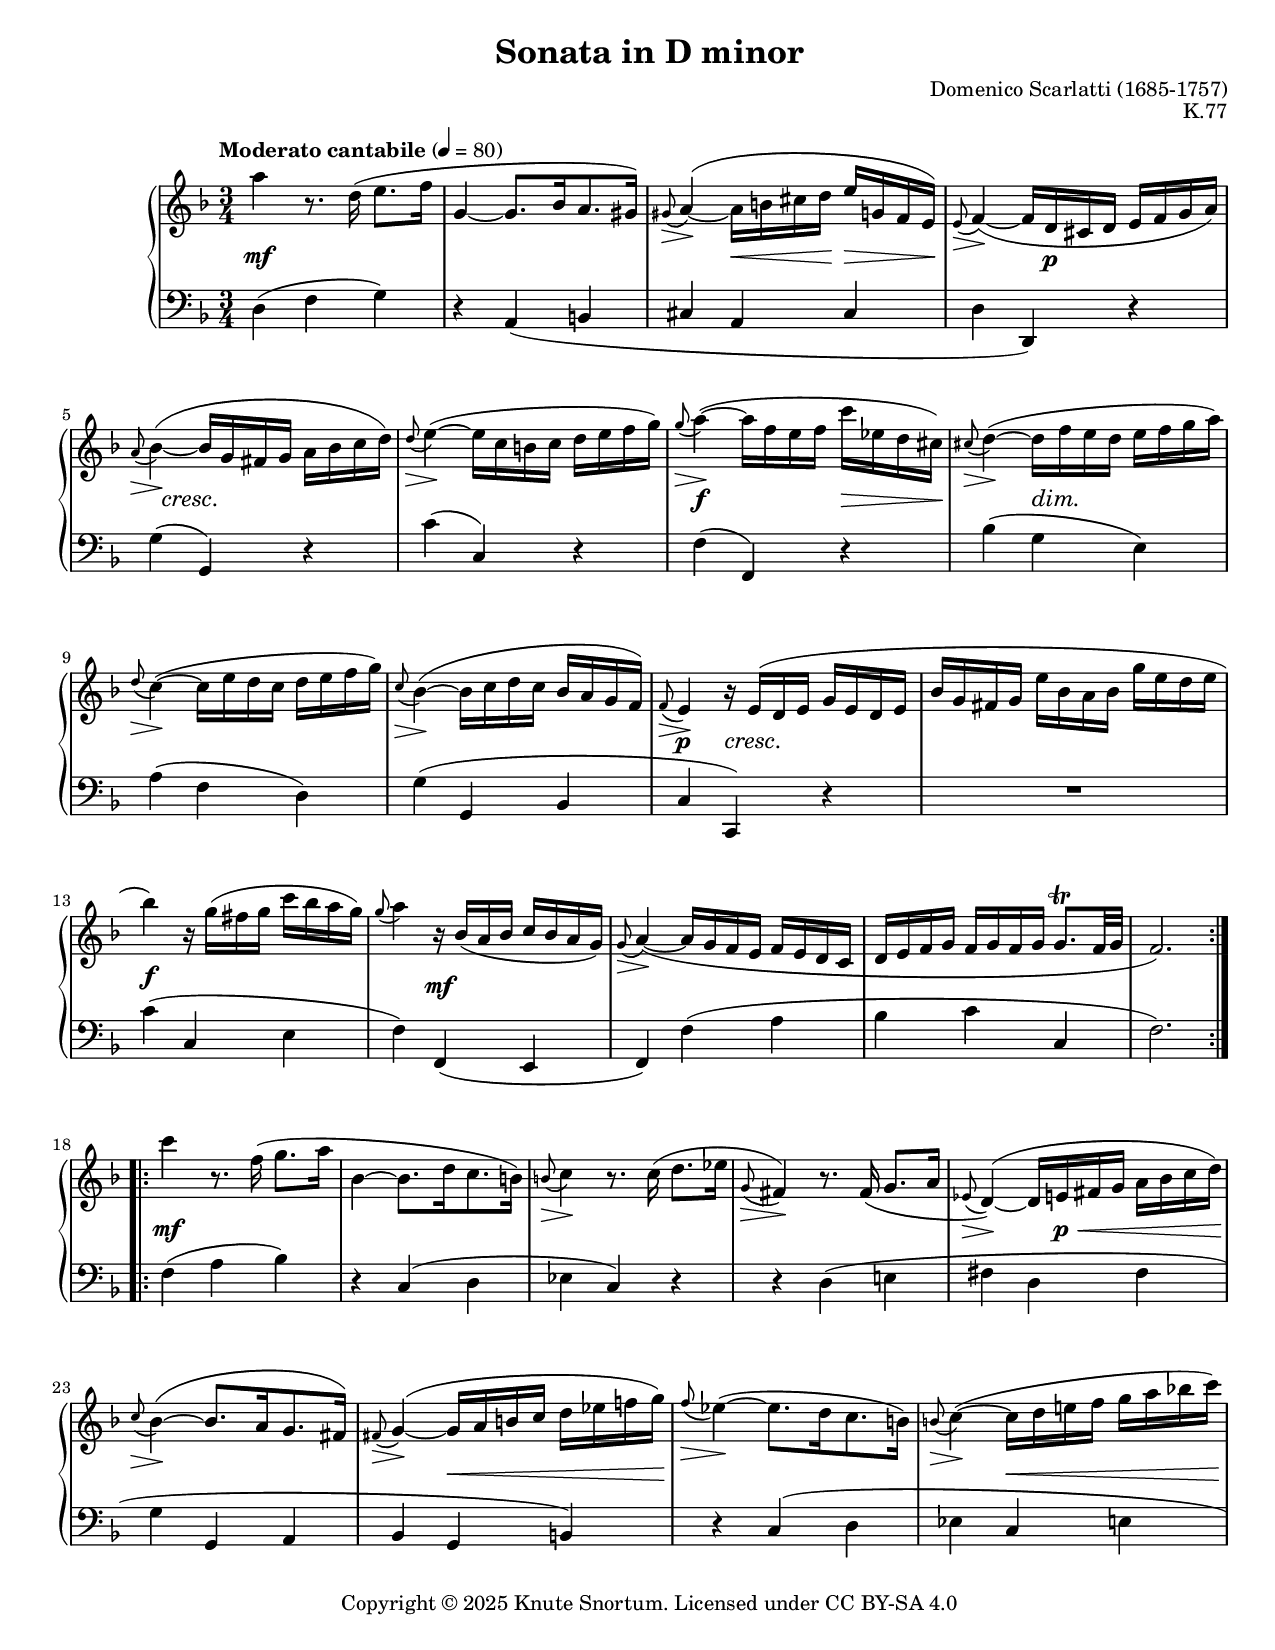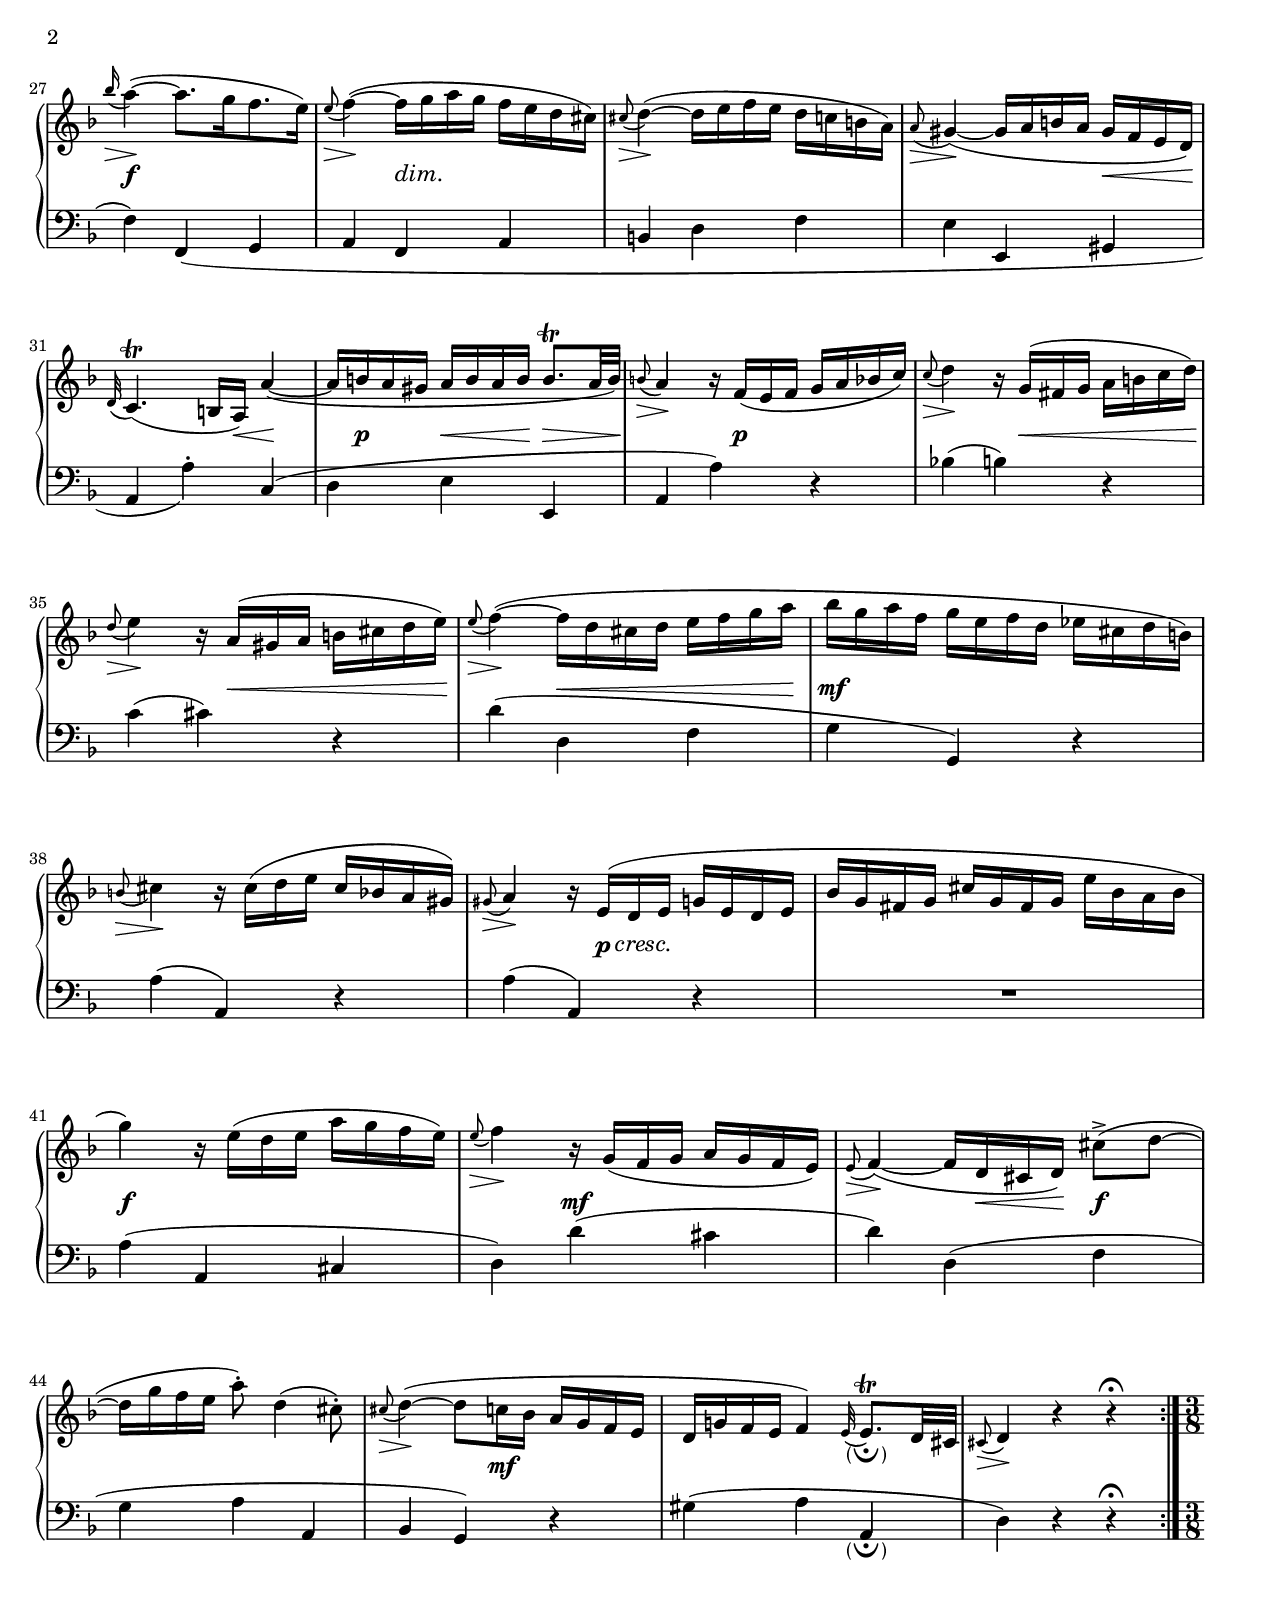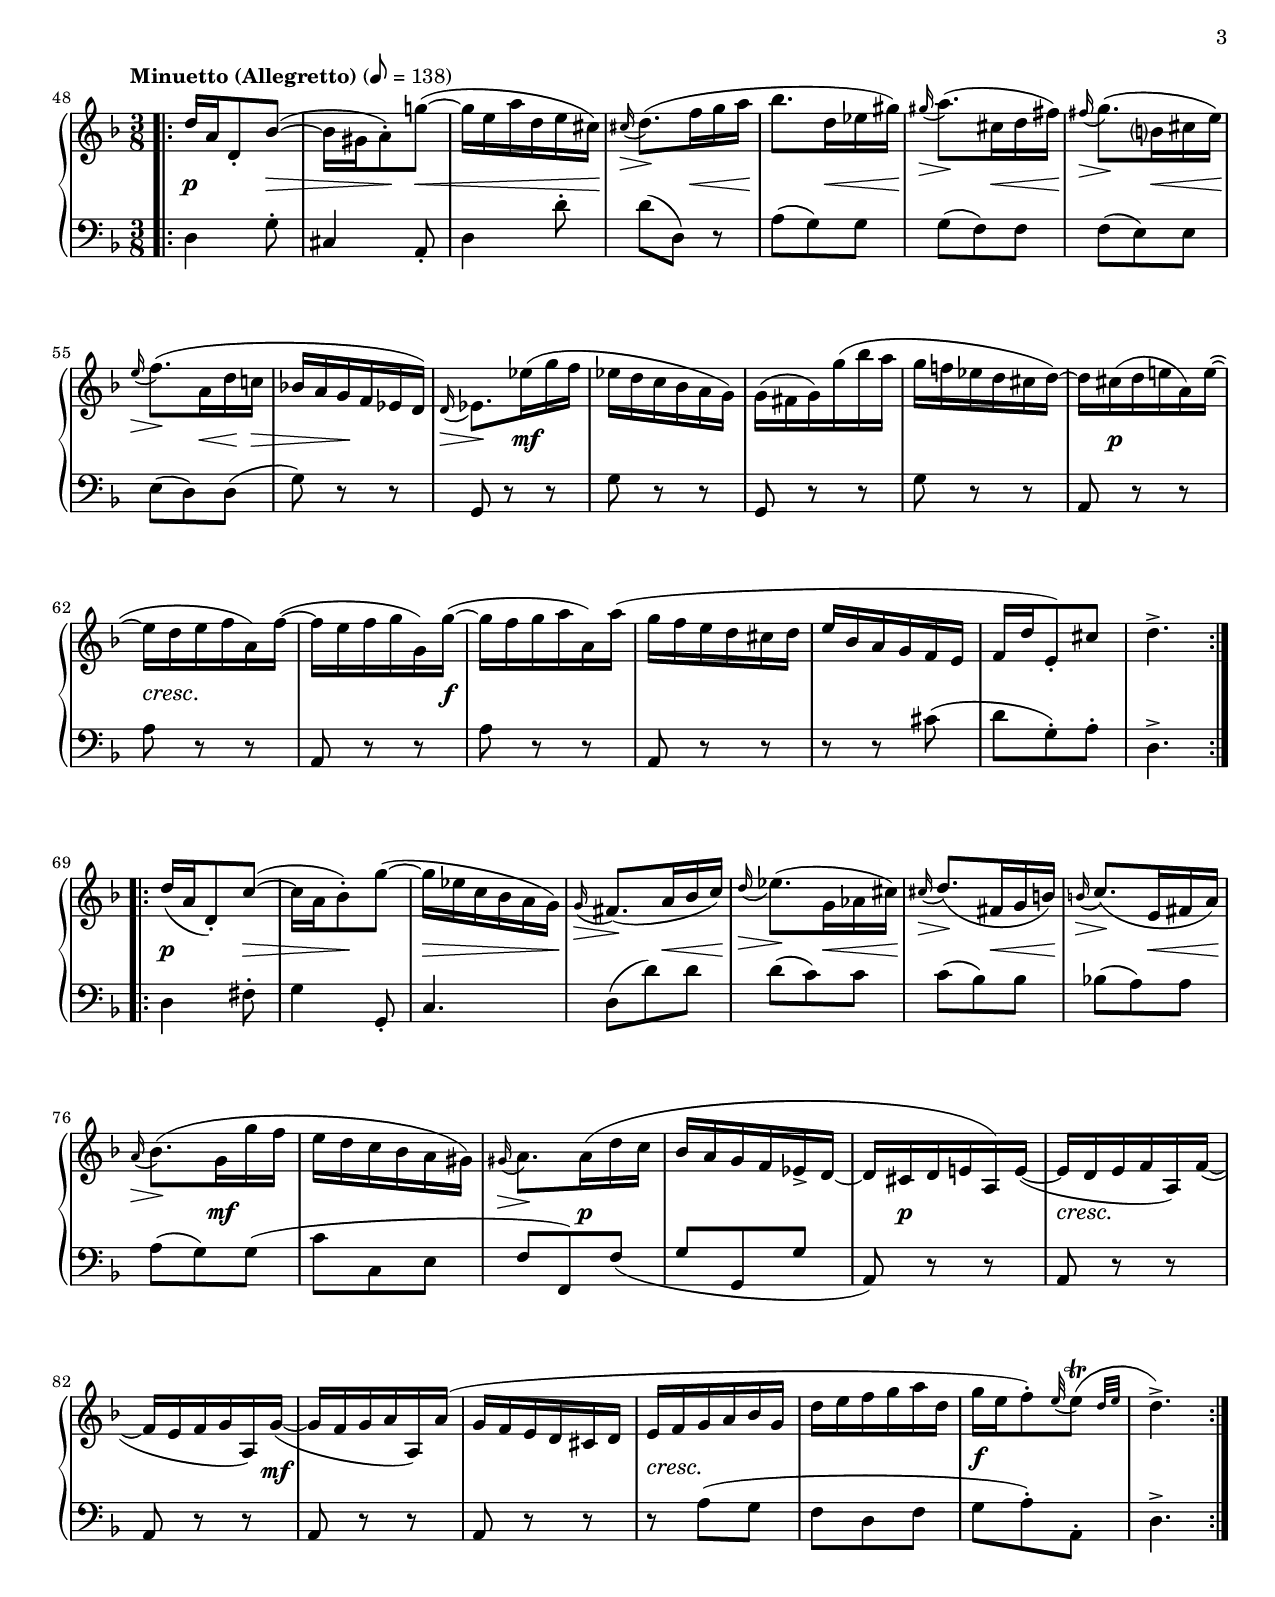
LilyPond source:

%...+....1....+....2....+....3....+....4....+....5....+....6....+....7....+....

\version "2.24.0"
\include "globals.ily"

\header { 
  title = "Sonata in D minor"
  opus = "K.77"
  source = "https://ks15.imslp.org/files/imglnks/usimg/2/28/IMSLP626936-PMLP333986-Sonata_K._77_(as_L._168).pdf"
}

%
% Positions and shapes
%

slurShapeA = \shape #'((0 . 0) (0 . 0) (0 . 0) (0 . -0.5)) \etc
slurShapeB = \shape #'(
                        ((0 . 0) (0 . 0) (0 . 0) (0 . 0))
                        ((0 . 0) (0 . 0) (0 . -1) (0 . -2.5))
                      ) \etc
slurShapeC = \shape #'((0 . -0.25) (0 . -0.25) (0 . 0) (0 . 0)) \etc
slurShapeD = \shape #'((0 . -1) (0 . 1) (0 . 0) (0 . 0)) \etc
slurShapeE = \shape #'((0 . -1) (0 . 1) (0 . 0) (0 . 0)) \etc

%
% Music
%

global = {
  \time 3/4
  \key d \minor
}

rightHand = \relative {
  \global
  \repeat volta 2 {
    a''4 r8. d,16( e8. f16 |
    g,4~ g8.[ bf16 a8. gs16]) |
    \appoggiatura { gs8\> } \offsetPositions #'(-1 . 0) a4(~\! a16 b cs d
      e g, f e) |
    \appoggiatura { e8\> } f4(~\! f16 d cs d  e f g a) |
    \appoggiatura { a8\> } \offsetPositions #'(1 . 0) bf4(~\! bf16 g fs g
      a bf c d) |
    \appoggiatura { d8\> } e4(~\! e16 c b c  d e f g) |
    \appoggiatura { g8\> } a4(~\! a16 f e f  c' ef, d cs) |
    \appoggiatura { cs8\> } d4(~\! d16 f e d  e f g a) |
    
    \barNumberCheck 9
    \appoggiatura { d,8\> } c4(~\! c16 e d c  d e f g) |
    \appoggiatura { c,8\> } bf4(~\! bf16 c d c  bf a g f) |
    \appoggiatura { f8\> } e4\! r16 e( d e  g e d e |
    bf'16 g fs g  e' bf a bf  g' e d e |
    bf'4) r16 g( fs g  c bf a g) |
    \appoggiatura { g8 } a4 r16 bf,( a bf  c bf a g) |
    \appoggiatura { g8\> } a4(~\! a16 g f e  f e d c |
    d16 e f g  f g f g  \tag layout { g8.\trill }
      \tag midi { \tuplet 3/2 { g32\mp a g a g a g a g } } f32 g |
    
    \barNumberCheck 17
    f2.) |
  }
  \repeat volta 2 {
    c''4 r8. f,16( g8. a16 |
    bf,4~ bf8.[ d16 c8. b16]) |
    \appoggiatura { b8\> } c4\! r8. \offsetPositions #'(0 . 2) c16( d8. ef16 |
    \appoggiatura { g,8\> } fs4)\! r8. fs16-\slurShapeA ( g8. a16 |
    \appoggiatura { ef8\> } d4)(~\! d16 e fs g  a bf c d) |
    \appoggiatura { c8\> } \offsetPositions #'(1 . 0) bf4(~\! bf8.[ a16 g8.
      fs16]) |
    \appoggiatura { fs8\> } g4(~\! g16 a b c  d ef f! g) |
    
    \barNumberCheck 25
    \appoggiatura { f8\> } ef4(~\! ef8.[ d16 c8. b16]) |
    \appoggiatura { b8\> } c4(~\! c16 d e! f  g a bf! c) |
    \appoggiatura { bf\> } a4(~\! a8.[ g16 f8. e16]) |
    \appoggiatura { e8\> } f4(~\! f16 g a g  f e d cs) |
    \appoggiatura { cs8\> } d4(~\! d16 e f e  d c b a) |
    \appoggiatura { a8\> } gs4(~\! gs16 a b a  gs f e d) |
    \tag layout { \grace { d32( } c4.)(\trill }
      \tag midi { \grace { s32 } \repeat unfold 3 { \tuplet 3/2 { 
      d32 c d c d c } } } b16 a) a'4-\slurShapeC (~ |
    a16 b a gs  a b a b  b8.\trill a32 b ) |
    
    \barNumberCheck 33
    \appoggiatura { b8\> } a4\! r16 f( e f  g a bf! c) |
    \appoggiatura { c8\> } d4\! r16 g,( fs g  a b c d) |
    \appoggiatura { d8\> } e4\! r16 a,( gs a  b cs d e) |
    \appoggiatura { e8\> } f4(~\! f16 d cs d  e f g a |
    bf16 g a f  g e f d  ef cs d b) |
    \appoggiatura { b8\> } cs4\! r16 cs( d e  cs bf a gs) |
    \appoggiatura { gs8\> } a4\! r16 e( d e  g e d e |
    bf' g fs g  cs g fs g  e' bf a bf |
    
    \barNumberCheck 41
    g'4) r16 e( d e  a g f e) |
    \appoggiatura { e8\> } f4\! r16 g,( f g  a g f e) |
    \appoggiatura { e8\> } f4(~\! f16 d cs d)  cs'8->( d~ |
    d16 g f e  a8-.) d,4( cs8-.) |
    \appoggiatura { cs8\> } d4(~\! d8 c16 bf  a g f e |
    \override Parentheses.font-size = #-1
    d16 g! f e f4) 
      \tag layout { \grace { e32( } e8.)\trill \parenthesize _\fermata }
      \tag midi { \grace { s32 } \tuplet 3/2 { e32 f e f e f e f e } } d32 cs |
    \appoggiatura { cs8\> } d4\! r r\fermata |
  }
  \time 3/8
  \repeat volta 2 {
    d'16 a d,8-. bf'(~ |
    
    \barNumberCheck 49
    bf16 gs a8-.) g'!(~ |
    g16 e a d, e cs) |
    \appoggiatura { cs16\> } d8.(\! f16 g a |
    bf8. d,16 ef gs) |
    \appoggiatura { gs16\> } a8.(\! cs,16 d fs) |
    \appoggiatura { fs16\> } g8.(\! b,?16 cs e) |
    \appoggiatura { e16\> } f8.(\! a,16 d c! |
    bf!16 a g f ef d) |
    
    \barNumberCheck 57
    \appoggiatura { d16\> } ef8.\! ef'16-\slurShapeD ( g f |
    ef16 d c bf a g) |
    g16( fs g) g'-\slurShapeE ( bf a |
    g f! ef d cs d)~ |
    d16 cs( d e! a,) e'(~ |
    e16 d e f a,) f'(~ |
    f16 e f g g,) g'(~ |
    g16 f g a a,) a'( |
    
    \barNumberCheck 65
    g16 f e d cs d |
    e16 bf a g f e |
    f16 d' e,8-.) cs' |
    d4.-> |
  }
  \repeat volta 2 {
    d16( a d,8-.) c'(~ |
    c16 a bf8-.) g'(~ |
    g16 ef c bf a g) |
    \appoggiatura { g16\> } fs8.(\! a16 bf c) |
    
    \barNumberCheck 73
    \appoggiatura { d16\> } ef8.(\! g,16 af cs) |
    \appoggiatura { cs16\> } d8.(\! fs,16 g b) |
    \appoggiatura { b16\> } c8.(\! e,16 fs a) |
    \appoggiatura { a16\> } bf8.(\! g16 g' f |
    e16 d c bf a gs) |
    \appoggiatura { gs16\> } a8.\! \offsetPositions #'(-1 . 0) a16( d c |
    bf16 a g f ef-> d~ |
    d16 cs d e! a,) e'(~ |
    
    \barNumberCheck 81
    e16 d e f a,) f'(~ |
    f16 e f g a,) g'(~ |
    g16 f g a a,) a'( |
    g16 f e d cs d |
    e16 f g a bf g |
    d'16 e f g a d, |
    g16 e f8-.) \grace { e32( } \afterGrace 7/8 e8)(\trill { d32[ e] } |
    d4.-\insideSlur ->) |
  }
}


leftHand = \relative {
  \global
  \clef bass
  \repeat volta 2 {
    d4( f g) |
    r4 a,_( b |
    cs4 a cs |
    d4 d,) r |
    \offsetPositions #'(0 . 2.5) g'4( g,) r |
    \offsetPositions #'(0 . 2.5) c'4( c,) r |
    \offsetPositions #'(0 . 2.5) f4( f,) r |
    bf'4( g e) |
    
    \barNumberCheck 9
    a4( f d) |
    g4( g, bf |
    c4 c,) r |
    R2. |
    c''4( c, e |
    f4) f,( e |
    f4) f'( a |
    bf4 c c, |
    
    \barNumberCheck 17
    f2.) |
  }
  \repeat volta 2 {
    f4( a bf) |
    r4 c,( d |
    ef4 c) r |
    r4 d( e! |
    fs4 d fs |
    g4 g, a |
    bf4 g b) |
    
    \barNumberCheck 25
    r4 c( d |
    ef4 c e |
    f4) f,-\slurShapeB _( g |
    a4 f a |
    b4 d f |
    e4 e, gs |
    a4 a'-.) c,4( |
    d4 e e, |
    
    \barNumberCheck 33
    a4 a') r |
    bf!4( b) r |
    c4( cs) r |
    d4( d, f |
    g4 g,) r |
    \offsetPositions #'(0 . 2.5) a'4( a,) r |
    \offsetPositions #'(0 . 2.5) a'4( a,) r |
    R2. |
    
    \barNumberCheck 41
    a'4( a, cs |
    d4) d'( cs |
    d4) d,( f |
    g4 a a, |
    bf4 g) r |
    \override Parentheses.font-size = #-1
    gs'4( a a,\parenthesize _\fermata |
    d4) r r\fermata |
  }
  \time 3/8
  \repeat volta 2 {
    d4 g8-. |
    
    \barNumberCheck 49
    cs,4 a8-. |
    d4 d'8-. |
    d8( d,) r |
    a'8( g) g |
    g8( f) f |
    f8( e) e |
    e8( d) d( |
    g8) r r |
    
    \barNumberCheck 57
    g,8 r r |
    g'8 r r |
    g,8 r r |
    g'8 r r |
    a,8 r r |
    a'8 r r |
    a,8 r r |
    a'8 r r |
    
    \barNumberCheck 65
    a,8 r r |
    r8 r cs'( |
    d8 g,-.) a-. |
    d,4.-> |
  }
  \repeat volta 2 {
    d4 fs8-. |
    g4 g,8-. |
    c4. |
    d8( d') d |
    
    \barNumberCheck 73
    d8( c) c |
    c8( bf) bf |
    bf!8( a) a |
    a8( g) g( |
    c8 c, e |
    f8 f,) f'( |
    g8 g, g' |
    a,8) r r |
    
    \barNumberCheck 81
    a8 r r |
    a8 r r |
    a8 r r |
    a8 r r |
    r8 a'( g |
    f8 d f |
    g8 a-.) a,-. |
    d4.-> |
  }
}

dynamics = {
  \override Hairpin.after-line-breaking = ##f
  \override DynamicTextSpanner.style = #'none
  \repeat volta 2 {
    s2.\mf |
    s2. |
    s4 s8.\< s16\! s8.\> s16\! |
    s4 s16 s4..-\tweak Y-offset -1 \p |
    s16 s8.\cresc s2 |
    \tag layout { s2. } \tag midi { s16 s8.\cresc s2 } |
    s2\f s8.\> s16\! |
    s4 s2\dim |
    
    \barNumberCheck 9
    s2. * 2 |
    s4\p s2\cresc |
    s2. |
    s2.-\tweak Y-offset 0.5 \f |
    s4 s2\mf |
    \tag layout { s2. } \tag midi { s4 s2\mf } |
    s2. |
    
    \barNumberCheck 17
    s2. |
  }
  \repeat volta 2 {
    s2.\mf |
    s2. * 3 |
    s4 s16 s4.\p\< s16\! |
    s2. |
    s4 s4..\< s16\! |
    
    \barNumberCheck 25
    s2. |
    s4 s4..\< s16\! |
    s2.\f |s4 s2\dim |
    s2. |
    s2 s8.\< s16\! |
    s4.. s16\< s4\! |
    s16 s8.\p s8.\< s16\! \tag layout { s8..\> s32\! }
      \tag midi { s8..\mf\> s32\! } |
    
    \barNumberCheck 33
    a4 a16 s4..\p |
    s4 s16 s4.\< s16\! |
    s4 s16 s4.\< s16\! |
    s4 s4..\< s16\! |
    s2.\mf |
    s2. |
    s4 s16 s4..\p\cresc |
    s2. |
    
    \barNumberCheck 41
    s2.\f |
    s4 s2\mf |
    s4 s16 s8\< s16\! \tag layout { s4\f } \tag midi { s4\mf } |
    s2. |
    s4. s\mf |
    s2. * 2 |
  }
  \time 3/8
  \repeat volta 2 {
    s4\p s8\> |
    
    \barNumberCheck 49
    s8 s\! s\< |
    s4 s16 s\! |
    s8. s8\< s16\! |
    s8. s8\< s16\! |
    s8. s8\< s16\! |
    s8. s8\< s16\! |
    s8. s16\< s\! s\> |
    s8 s4\! |
    
    \barNumberCheck 57
    s8. s\mf |
    s4. * 3 |
    s16 s\p s4 |
    s4.\cresc |
    s4 s16 s\f |
    s4. |
    
    \barNumberCheck 65
    s4. * 3 |
    \tag layout { s4. } \tag midi { s4.\mf } |
  }
  \repeat volta 2 {
    s4\p s8\> |
    s8 s4\! |
    s4\> s16 s\! |
    s8. s8\< s16\! |
    
    \barNumberCheck 73
    s8. s8\< s16\! |
    s8. s8\< s16\! |
    s8. s8\< s16\! |
    s8. s\mf |
    s4. |
    s8. s\p |
    s4. |
    s16 s\p s4 |
    
    \barNumberCheck 81
    s4.\cresc |
    s4 s16 s-\tweak Y-offset -1 \mf |
    s4. * 2 |
    s4.\cresc |
    s4. |
    \tag layout { s4.-\tweak Y-offset 0.5 \f } \tag midi { s4\f s8\mf } |
    s4. |
  }
}

tempi = {
  \repeat volta 2 {
    \tempo "Moderato cantabile" 4 = 80
    s2. * 16 |
    
    \barNumberCheck 17
    s2. |
  }
  \repeat volta 2 {
    s2. * 7 |
    
    \barNumberCheck 25
    s2. * 16 |
    
    \barNumberCheck 41
    s2. * 5 |
    \tag layout { s2. * 2 | }
    \tag midi {
      \alternative {
        {
          s4 \tempo 4 = 72 s \tempo 4 = 66 s |
          \tempo 4 = 60 s4 \tempo 4 = 80 s2 |
        }
        {
          \tempo 4 = 69 s4 \tempo 4 = 60 s \tempo 4 = 54 s |
          \tempo 4 = 48 s4 \tempo 4 = 80 s2 |
        }
      }
    }
  }
  \repeat volta 2 {
    \time 3/8
    \tempo "Minuetto (Allegretto)" 8 = 138
    s4. |
    
    \barNumberCheck 49
    s4. * 16 |
    
    \barNumberCheck 65
    s4. * 4 |
  }
  \repeat volta 2 {
    \set Score.tempoHideNote = ##t
    \tempo 8 = 138
    s4. * 4 |
    
    \barNumberCheck 73
    s4. * 8 |
    
    \barNumberCheck 81
    s4. * 6 |
    \tag layout { s4. * 2 | }
    \tag midi {
      \alternative {
        {
          s8 \tempo 8 = 126 s \tempo 8 = 116 s |
          \tempo 8 = 108 s4. |
        }
        {
          \tempo 8 = 120 s8 \tempo 8 = 108 s \tempo 8 = 96 s |
          \tempo 8 = 84 s4. |
        }
      }
    }
  }
}

forceBreaks = {
  % page 1
  s2. * 4 \break
  \grace { s8 } s2. * 4 \break
  \grace { s8 } s2. * 4 \break
  s2. * 5 \break
  s2. * 5 \break
  \grace { s8 } s2. * 4 \pageBreak |
  
  % page 2
  \grace { s16 } s2. * 4 \break
  \grace { s32 } s2. * 4 \break
  \grace { s8 } s2. * 3 \break
  \grace { s8 } s2. * 3 \break
  s2. * 3 \break
  s2. * 4 \pageBreak
  
  % page 3
  s4. * 7 \break
  \grace { s16 } s4. * 7 \break
  s4. * 7 \break
  s4. * 7 \break
  \grace { s16 } s4. * 6 \break
}

\score {
  \keepWithTag layout  
  \new PianoStaff \with {
    \override StaffGrouper.staff-staff-spacing = 
      #'((basic-distance . 10)
         (padding . 1))
  } <<
    \new Staff = "upper" \rightHand
    \new Dynamics \dynamics
    \new Staff = "lower" \leftHand
    \new Dynamics \tempi
    \new Devnull \forceBreaks
  >>
  \layout {}
}

\include "articulate.ly"

\score {
  \keepWithTag midi
  \articulate <<
    \new Staff = "upper" << \rightHand \dynamics \tempi >>
    \new Staff = "lower" << \leftHand \dynamics \tempi >>
  >>
  \midi {}
}
